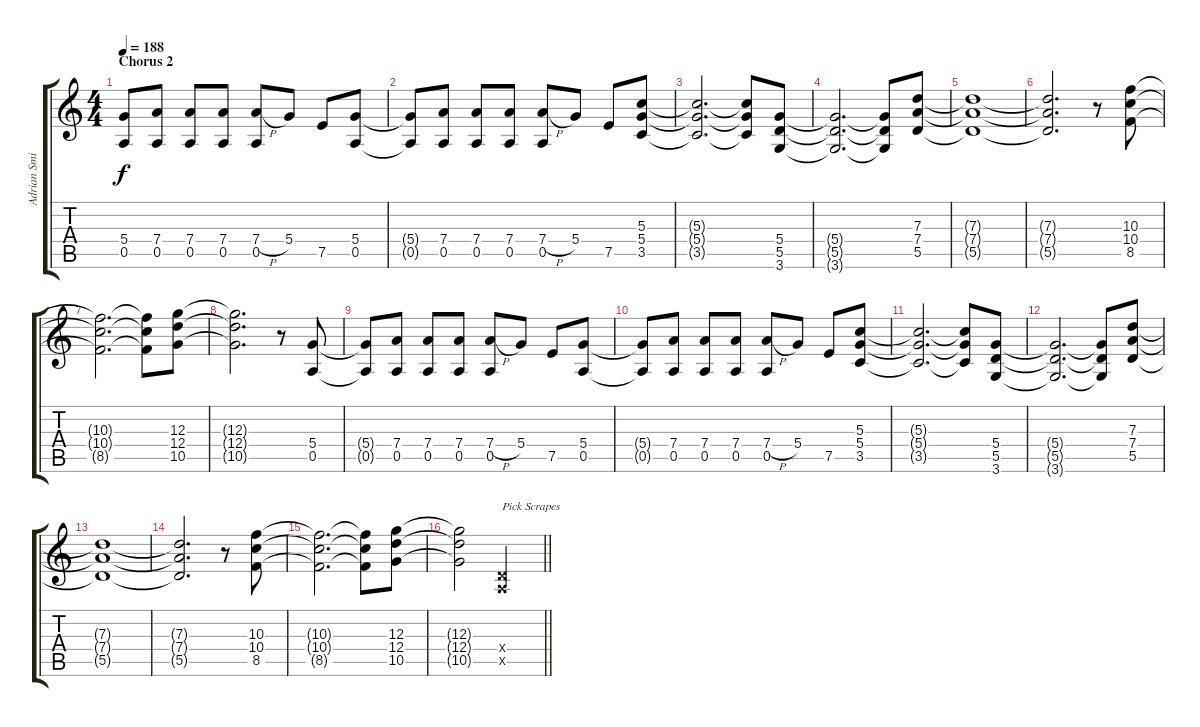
\track ("Adrian Smith" "Adrian Smi") {instrument distortionguitar}
\staff {score tabs}
\tuning (E4 B3 G3 D3 A2 E2) {hide}
\ts (4 4)
\section ("" "Chorus 2")
\tempo 188
\clef g2
\ks c
(5.4{t} 0.5{t}).8{dy f} (7.4 0.5).8 (7.4 0.5).8 (7.4 0.5).8 (7.4{h} 0.5).8 5.4.8 7.5.8 (5.4 0.5).8 |
(5.4{t} 0.5{t}).8 (7.4 0.5).8 (7.4 0.5).8 (7.4 0.5).8 (7.4{h} 0.5).8 5.4.8 7.5.8 (5.3 5.4 3.5).8 |
(5.3{t} 5.4{t} 3.5{t}).2{d} (5.3{t} 5.4{t} 3.5{t}).8 (5.4 5.5 3.6).8 |
(5.4{t} 5.5{t} 3.6{t}).2{d} (5.4{t} 5.5{t} 3.6{t}).8 (7.3 7.4 5.5).8 |
(7.3{t} 7.4{t} 5.5{t}).1 |
(7.3{t} 7.4{t} 5.5{t}).2{d} r.8 (10.3 10.4 8.5).8 |
(10.3{t} 10.4{t} 8.5{t}).2{d} (10.3{t} 10.4{t} 8.5{t}).8 (12.3 12.4 10.5).8 |
(12.3{t} 12.4{t} 10.5{t}).2{d} r.8 (5.4 0.5).8 |
(5.4{t} 0.5{t}).8 (7.4 0.5).8 (7.4 0.5).8 (7.4 0.5).8 (7.4{h} 0.5).8 5.4.8 7.5.8 (5.4 0.5).8 |
(5.4{t} 0.5{t}).8 (7.4 0.5).8 (7.4 0.5).8 (7.4 0.5).8 (7.4{h} 0.5).8 5.4.8 7.5.8 (5.3 5.4 3.5).8 |
(5.3{t} 5.4{t} 3.5{t}).2{d} (5.3{t} 5.4{t} 3.5{t}).8 (5.4 5.5 3.6).8 |
(5.4{t} 5.5{t} 3.6{t}).2{d} (5.4{t} 5.5{t} 3.6{t}).8 (7.3 7.4 5.5).8 |
(7.3{t} 7.4{t} 5.5{t}).1 |
(7.3{t} 7.4{t} 5.5{t}).2{d} r.8 (10.3 10.4 8.5).8 |
(10.3{t} 10.4{t} 8.5{t}).2{d} (10.3{t} 10.4{t} 8.5{t}).8 (12.3 12.4 10.5).8 |
\barLineRight lightlight
(12.3{t} 12.4{t} 10.5{t}).2 (0.4{x} 0.5{x}).2{txt "Pick Scrapes"}
